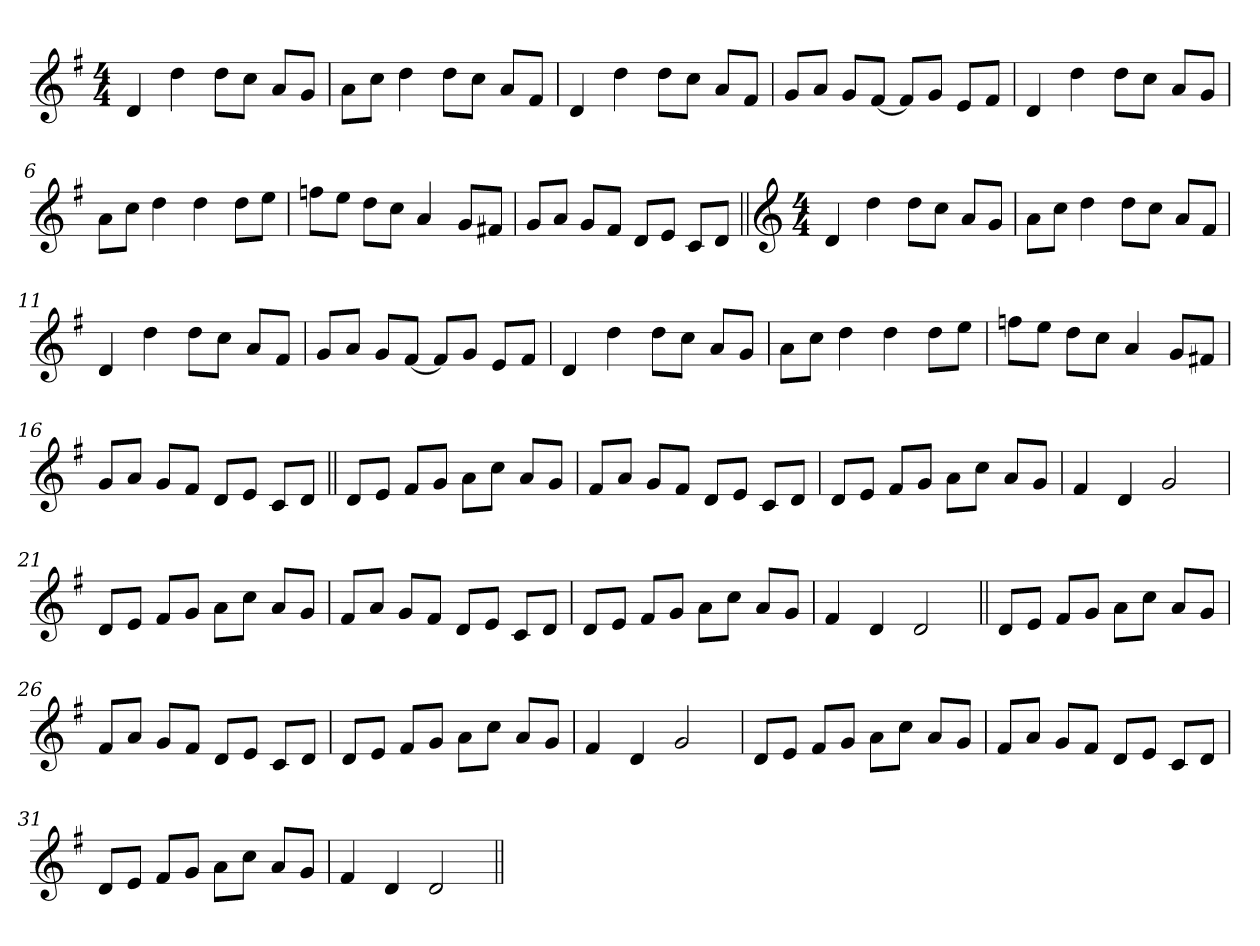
**kern
*part1
*staff1
*clefG2
*k[f#]
*M4/4
=1
4d/
4dd\
8dd\L
8cc\J
8a/L
8g/J
=2
8a\L
8cc\J
4dd\
8dd\L
8cc\J
8a/L
8f#/J
=3
4d/
4dd\
8dd\L
8cc\J
8a/L
8f#/J
=4
8g/L
8a/J
8g/L
[8f#/J
8f#/L]
8g/J
8e/L
8f#/J
=5
4d/
4dd\
8dd\L
8cc\J
8a/L
8g/J
=6
8a\L
8cc\J
4dd\
4dd\
8dd\L
8ee\J
!!LO:LB:g=z
=7
8ffn\L
8ee\J
8dd\L
8cc\J
4a/
8g/L
8f#X/J
=8
8g/L
8a/J
8g/L
8f#/J
8d/L
8e/J
8c/L
8d/J
=9||
*clefG2
*M4/4
4d/
4dd\
8dd\L
8cc\J
8a/L
8g/J
=10
8a\L
8cc\J
4dd\
8dd\L
8cc\J
8a/L
8f#/J
=11
4d/
4dd\
8dd\L
8cc\J
8a/L
8f#/J
!!LO:LB:g=z
=12
8g/L
8a/J
8g/L
[8f#/J
8f#/L]
8g/J
8e/L
8f#/J
=13
4d/
4dd\
8dd\L
8cc\J
8a/L
8g/J
=14
8a\L
8cc\J
4dd\
4dd\
8dd\L
8ee\J
=15
8ffn\L
8ee\J
8dd\L
8cc\J
4a/
8g/L
8f#X/J
=16
8g/L
8a/J
8g/L
8f#/J
8d/L
8e/J
8c/L
8d/J
!!LO:LB:g=z
=17||
8d/L
8e/J
8f#/L
8g/J
8a\L
8cc\J
8a/L
8g/J
=18
8f#/L
8a/J
8g/L
8f#/J
8d/L
8e/J
8c/L
8d/J
=19
8d/L
8e/J
8f#/L
8g/J
8a\L
8cc\J
8a/L
8g/J
=20
4f#/
4d/
2g/
=21
8d/L
8e/J
8f#/L
8g/J
8a\L
8cc\J
8a/L
8g/J
=22
8f#/L
8a/J
8g/L
8f#/J
8d/L
8e/J
8c/L
8d/J
!!LO:LB:g=z
=23
8d/L
8e/J
8f#/L
8g/J
8a\L
8cc\J
8a/L
8g/J
=24
4f#/
4d/
2d/
=25||
8d/L
8e/J
8f#/L
8g/J
8a\L
8cc\J
8a/L
8g/J
=26
8f#/L
8a/J
8g/L
8f#/J
8d/L
8e/J
8c/L
8d/J
=27
8d/L
8e/J
8f#/L
8g/J
8a\L
8cc\J
8a/L
8g/J
=28
4f#/
4d/
2g/
!!LO:LB:g=z
=29
8d/L
8e/J
8f#/L
8g/J
8a\L
8cc\J
8a/L
8g/J
=30
8f#/L
8a/J
8g/L
8f#/J
8d/L
8e/J
8c/L
8d/J
=31
8d/L
8e/J
8f#/L
8g/J
8a\L
8cc\J
8a/L
8g/J
=32
4f#/
4d/
2d/
=||
*-
